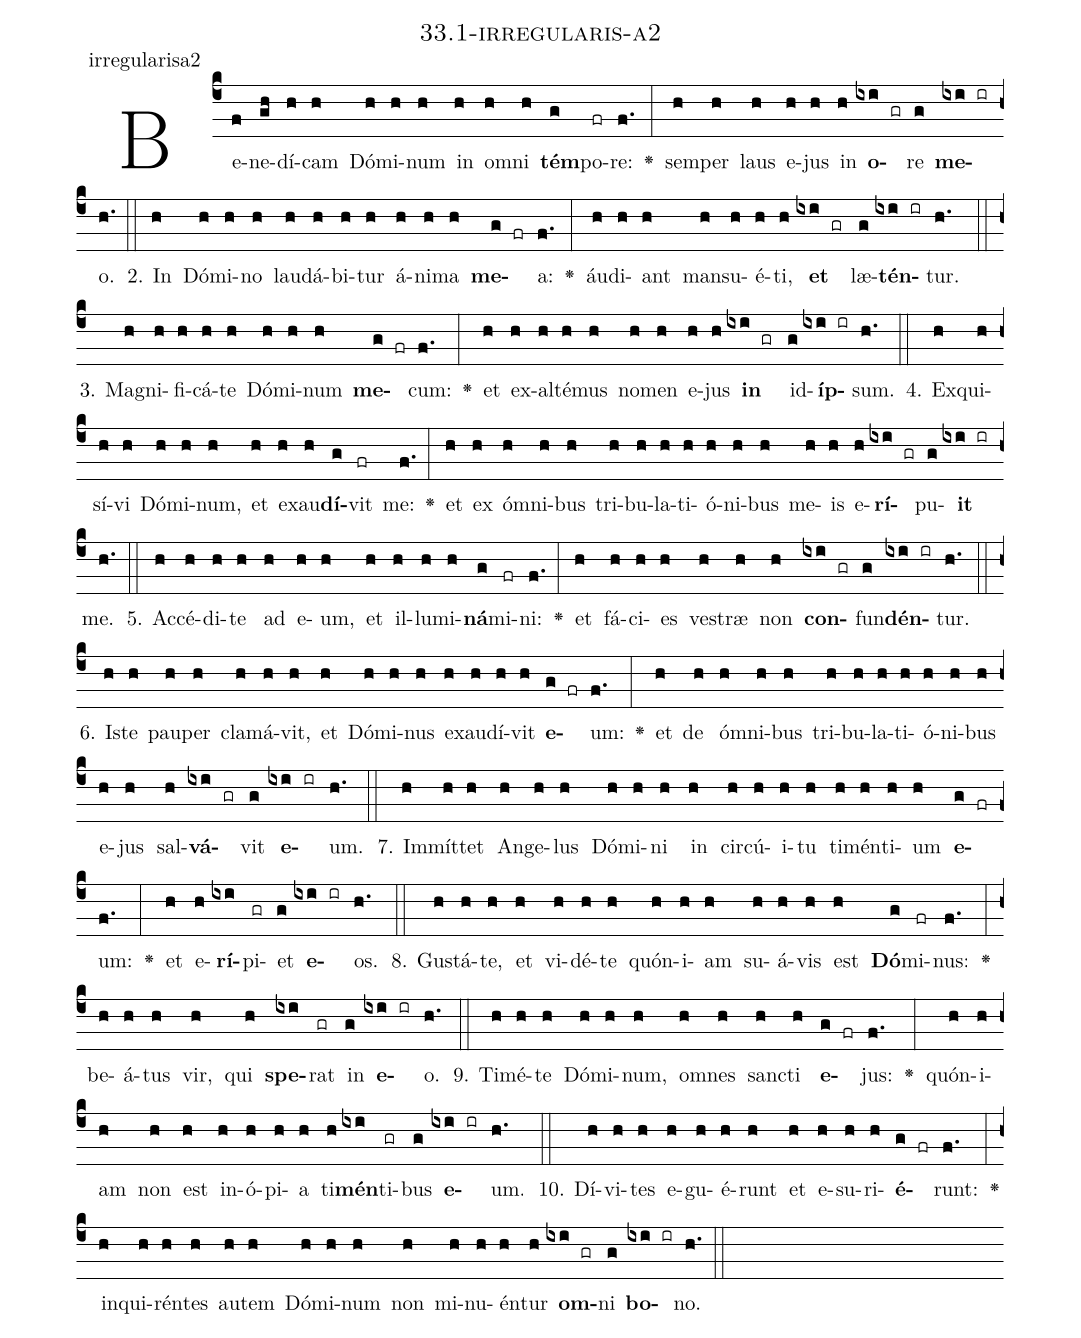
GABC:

name: 33.1-irregularis-a2;
annotation: irregularisa2;
%%
(c4)Be(f)ne(gh)dí(h)cam(h) Dó(h)mi(h)num(h) in(h) om(h)ni(h) <b>tém</b>(g)po(fr)re:(f.) <v>\greheightstar</v>(:) sem(h)per(h) laus(h) e(h)jus(h) in(h) <b>o</b>(ixi gr)re(g) <b>me</b>(ixi ir)o.(h.) (::)
2. In(h) Dó(h)mi(h)no(h) lau(h)dá(h)bi(h)tur(h) á(h)ni(h)ma(h) <b>me</b>(g fr)a:(f.) <v>\greheightstar</v>(:) áu(h)di(h)ant(h) man(h)su(h)é(h)ti,(h) <b>et</b>(ixi gr) læ(g)<b>tén</b>(ixi ir)tur.(h.) (::)
3. Ma(h)gni(h)fi(h)cá(h)te(h) Dó(h)mi(h)num(h) <b>me</b>(g fr)cum:(f.) <v>\greheightstar</v>(:) et(h) ex(h)al(h)té(h)mus(h) no(h)men(h) e(h)jus(h) <b>in</b>(ixi gr) id(g)<b>íp</b>(ixi ir)sum.(h.) (::)
4. Ex(h)qui(h)sí(h)vi(h) Dó(h)mi(h)num,(h) et(h) ex(h)au(h)<b>dí</b>(g)vit(fr) me:(f.) <v>\greheightstar</v>(:) et(h) ex(h) óm(h)ni(h)bus(h) tri(h)bu(h)la(h)ti(h)ó(h)ni(h)bus(h) me(h)is(h) e(h)<b>rí</b>(ixi gr)pu(g)<b>it</b>(ixi ir) me.(h.) (::)
5. Ac(h)cé(h)di(h)te(h) ad(h) e(h)um,(h) et(h) il(h)lu(h)mi(h)<b>ná</b>(g)mi(fr)ni:(f.) <v>\greheightstar</v>(:) et(h) fá(h)ci(h)es(h) ves(h)træ(h) non(h) <b>con</b>(ixi gr)fun(g)<b>dén</b>(ixi ir)tur.(h.) (::)
6. Is(h)te(h) pau(h)per(h) cla(h)má(h)vit,(h) et(h) Dó(h)mi(h)nus(h) ex(h)au(h)dí(h)vit(h) <b>e</b>(g fr)um:(f.) <v>\greheightstar</v>(:) et(h) de(h) óm(h)ni(h)bus(h) tri(h)bu(h)la(h)ti(h)ó(h)ni(h)bus(h) e(h)jus(h) sal(h)<b>vá</b>(ixi gr)vit(g) <b>e</b>(ixi ir)um.(h.) (::)
7. Im(h)mít(h)tet(h) An(h)ge(h)lus(h) Dó(h)mi(h)ni(h) in(h) cir(h)cú(h)i(h)tu(h) ti(h)mén(h)ti(h)um(h) <b>e</b>(g fr)um:(f.) <v>\greheightstar</v>(:) et(h) e(h)<b>rí</b>(ixi)pi(gr)et(g) <b>e</b>(ixi ir)os.(h.) (::)
8. Gus(h)tá(h)te,(h) et(h) vi(h)dé(h)te(h) quón(h)i(h)am(h) su(h)á(h)vis(h) est(h) <b>Dó</b>(g)mi(fr)nus:(f.) <v>\greheightstar</v>(:) be(h)á(h)tus(h) vir,(h) qui(h) <b>spe</b>(ixi)rat(gr) in(g) <b>e</b>(ixi ir)o.(h.) (::)
9. Ti(h)mé(h)te(h) Dó(h)mi(h)num,(h) om(h)nes(h) sanc(h)ti(h) <b>e</b>(g fr)jus:(f.) <v>\greheightstar</v>(:) quón(h)i(h)am(h) non(h) est(h) in(h)ó(h)pi(h)a(h) ti(h)<b>mén</b>(ixi)ti(gr)bus(g) <b>e</b>(ixi ir)um.(h.) (::)
10. Dí(h)vi(h)tes(h) e(h)gu(h)é(h)runt(h) et(h) e(h)su(h)ri(h)<b>é</b>(g fr)runt:(f.) <v>\greheightstar</v>(:) in(h)qui(h)rén(h)tes(h) au(h)tem(h) Dó(h)mi(h)num(h) non(h) mi(h)nu(h)én(h)tur(h) <b>om</b>(ixi gr)ni(g) <b>bo</b>(ixi ir)no.(h.) (::)
